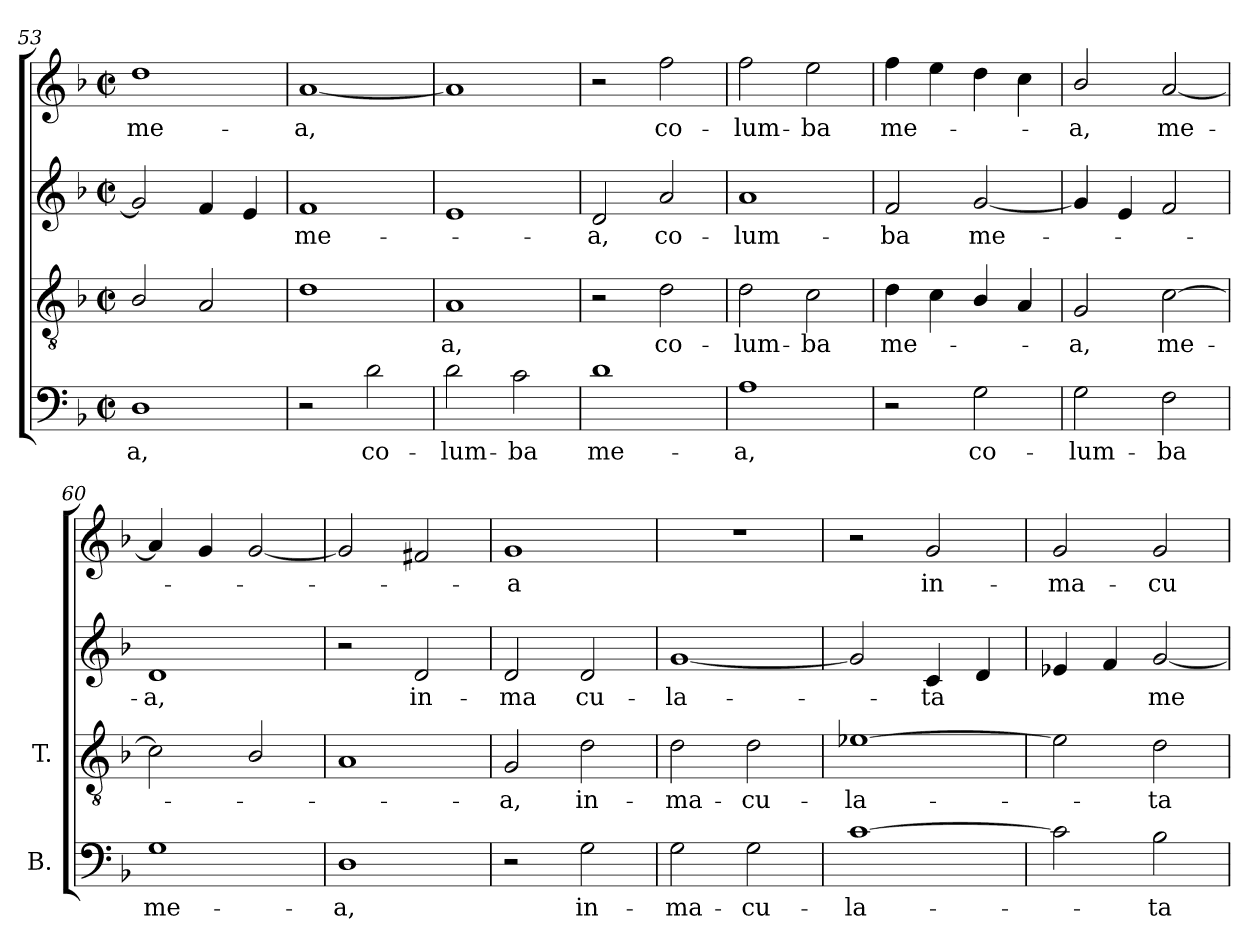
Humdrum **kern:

**kern	**text	**kern	**text	**kern	**text	**kern	**text
*part4	*part4	*part3	*part3	*part2	*part2	*part1	*part1
*staff4	*staff4	*staff3	*staff3	*staff2	*staff2	*staff1	*staff1
*I""Bajo"	*	*I""Contralto"	*	*I""Tenor"	*	*I""Tiple"	*
*I'B.	*	*I'T.	*	*	*	*	*
*clefF4	*	*clefGv2	*	*clefG2	*	*clefG2	*
*	*	*ITrd7c12	*	*	*	*	*
*k[b-]	*	*k[b-]	*	*k[b-]	*	*k[b-]	*
*F:	*	*F:	*	*F:	*	*F:	*
*M2/2	*	*M2/2	*	*M2/2	*	*M2/2	*
*met(c|)	*	*met(c|)	*	*met(c|)	*	*met(c|)	*
=53	=53	=53	=53	=53	=53	=53	=53
!	!LO:LY:b:color=#000000	!	!	!	!	!	!
!	!	!	!	!	!	!	!LO:LY:b:color=#000000
1Di	-a,	2BB-i/	.	2gi/]	.	1ddi	me-
.	.	2AAi/	.	4fi/	.	.	.
.	.	.	.	4ei/	.	.	.
!!LO:LB:g=z
=54	=54	=54	=54	=54	=54	=54	=54
!	!	!	!	!	!LO:LY:b:color=#000000	!	!
!	!	!	!	!	!	!	!LO:LY:b:color=#000000
2r	.	1Di	.	1fi	me-	[1ai	-a,
!	!LO:LY:b:color=#000000	!	!	!	!	!	!
2di\	co-	.	.	.	.	.	.
=55	=55	=55	=55	=55	=55	=55	=55
!	!LO:LY:b:color=#000000	!	!	!	!	!	!
!	!	!	!LO:LY:b:color=#000000	!	!	!	!
2di\	-lum-	1AAi	-a,	1ei	.	1ai]	.
!	!LO:LY:b:color=#000000	!	!	!	!	!	!
2ci\	-ba	.	.	.	.	.	.
=56	=56	=56	=56	=56	=56	=56	=56
!	!LO:LY:b:color=#000000	!	!	!	!	!	!
!	!	!	!	!	!LO:LY:b:color=#000000	!	!
1di	me-	2r	.	2di/	-a,	2r	.
!	!	!	!LO:LY:b:color=#000000	!	!	!	!
!	!	!	!	!	!LO:LY:b:color=#000000	!	!
!	!	!	!	!	!	!	!LO:LY:b:color=#000000
.	.	2Di\	co-	2ai/	co-	2ffi\	co-
=57	=57	=57	=57	=57	=57	=57	=57
!	!LO:LY:b:color=#000000	!	!	!	!	!	!
!	!	!	!LO:LY:b:color=#000000	!	!	!	!
!	!	!	!	!	!LO:LY:b:color=#000000	!	!
!	!	!	!	!	!	!	!LO:LY:b:color=#000000
1Ai	-a,	2Di\	-lum-	1ai	-lum-	2ffi\	-lum-
!	!	!	!LO:LY:b:color=#000000	!	!	!	!
!	!	!	!	!	!	!	!LO:LY:b:color=#000000
.	.	2Ci\	-ba	.	.	2eei\	-ba
=58	=58	=58	=58	=58	=58	=58	=58
!	!	!	!LO:LY:b:color=#000000	!	!	!	!
!	!	!	!	!	!LO:LY:b:color=#000000	!	!
!	!	!	!	!	!	!	!LO:LY:b:color=#000000
2r	.	4Di\	me-	2fi/	-ba	4ffi\	me-
.	.	4Ci\	.	.	.	4eei\	.
!	!LO:LY:b:color=#000000	!	!	!	!	!	!
!	!	!	!	!	!LO:LY:b:color=#000000	!	!
2Gi\	co-	4BB-i/	.	[2gi/	me-	4ddi\	.
.	.	4AAi/	.	.	.	4cci\	.
=59	=59	=59	=59	=59	=59	=59	=59
!	!LO:LY:b:color=#000000	!	!	!	!	!	!
!	!	!	!LO:LY:b:color=#000000	!	!	!	!
!	!	!	!	!	!	!	!LO:LY:b:color=#000000
2Gi\	-lum-	2GGi/	-a,	4gi/]	.	2b-i/	-a,
.	.	.	.	4ei/	.	.	.
!	!LO:LY:b:color=#000000	!	!	!	!	!	!
!	!	!	!LO:LY:b:color=#000000	!	!	!	!
!	!	!	!	!	!	!	!LO:LY:b:color=#000000
2Fi\	-ba	[2Ci\	me-	2fi/	.	[2ai/	me-
=60	=60	=60	=60	=60	=60	=60	=60
!	!LO:LY:b:color=#000000	!	!	!	!	!	!
!	!	!	!	!	!LO:LY:b:color=#000000	!	!
1Gi	me-	2Ci\]	.	1di	-a,	4ai/]	.
.	.	.	.	.	.	4gi/	.
.	.	2BB-i/	.	.	.	[2gi/	.
=61	=61	=61	=61	=61	=61	=61	=61
!	!LO:LY:b:color=#000000	!	!	!	!	!	!
1Di	-a,	1AAi	.	2r	.	2gi/]	.
!	!	!	!	!	!LO:LY:b:color=#000000	!	!
.	.	.	.	2di/	in-	2f#Xi/	.
=62	=62	=62	=62	=62	=62	=62	=62
!	!	!	!LO:LY:b:color=#000000	!	!	!	!
!	!	!	!	!	!LO:LY:b:color=#000000	!	!
!	!	!	!	!	!	!	!LO:LY:b:color=#000000
2r	.	2GGi/	-a,	2di/	-ma	1gi	-a
!	!LO:LY:b:color=#000000	!	!	!	!	!	!
!	!	!	!LO:LY:b:color=#000000	!	!	!	!
!	!	!	!	!	!LO:LY:b:color=#000000	!	!
2Gi\	in-	2Di\	in-	2di/	cu-	.	.
!!LO:LB:g=z
=63	=63	=63	=63	=63	=63	=63	=63
!	!LO:LY:b:color=#000000	!	!	!	!	!	!
!	!	!	!LO:LY:b:color=#000000	!	!	!	!
!	!	!	!	!	!LO:LY:b:color=#000000	!	!
2Gi\	-ma-	2Di\	-ma-	[1gi	-la-	1r	.
!	!LO:LY:b:color=#000000	!	!	!	!	!	!
!	!	!	!LO:LY:b:color=#000000	!	!	!	!
2Gi\	-cu-	2Di\	-cu-	.	.	.	.
=64	=64	=64	=64	=64	=64	=64	=64
!	!LO:LY:b:color=#000000	!	!	!	!	!	!
!	!	!	!LO:LY:b:color=#000000	!	!	!	!
[1ci	-la-	[1E-Xi	-la-	2gi/]	.	2r	.
!	!	!	!	!	!LO:LY:b:color=#000000	!	!
!	!	!	!	!	!	!	!LO:LY:b:color=#000000
.	.	.	.	4ci/	-ta	2gi/	in-
.	.	.	.	4di/	.	.	.
=65	=65	=65	=65	=65	=65	=65	=65
!	!	!	!	!	!	!	!LO:LY:b:color=#000000
2ci\]	.	2E-i\]	.	4e-Xi/	.	2gi/	-ma-
.	.	.	.	4fi/	.	.	.
!	!LO:LY:b:color=#000000	!	!	!	!	!	!
!	!	!	!LO:LY:b:color=#000000	!	!	!	!
!	!	!	!	!	!LO:LY:b:color=#000000	!	!
!	!	!	!	!	!	!	!LO:LY:b:color=#000000
2B-i\	-ta	2Di\	-ta	[2gi/	me-	2gi/	-cu-
=	=	=	=	=	=	=	=
*-	*-	*-	*-	*-	*-	*-	*-
